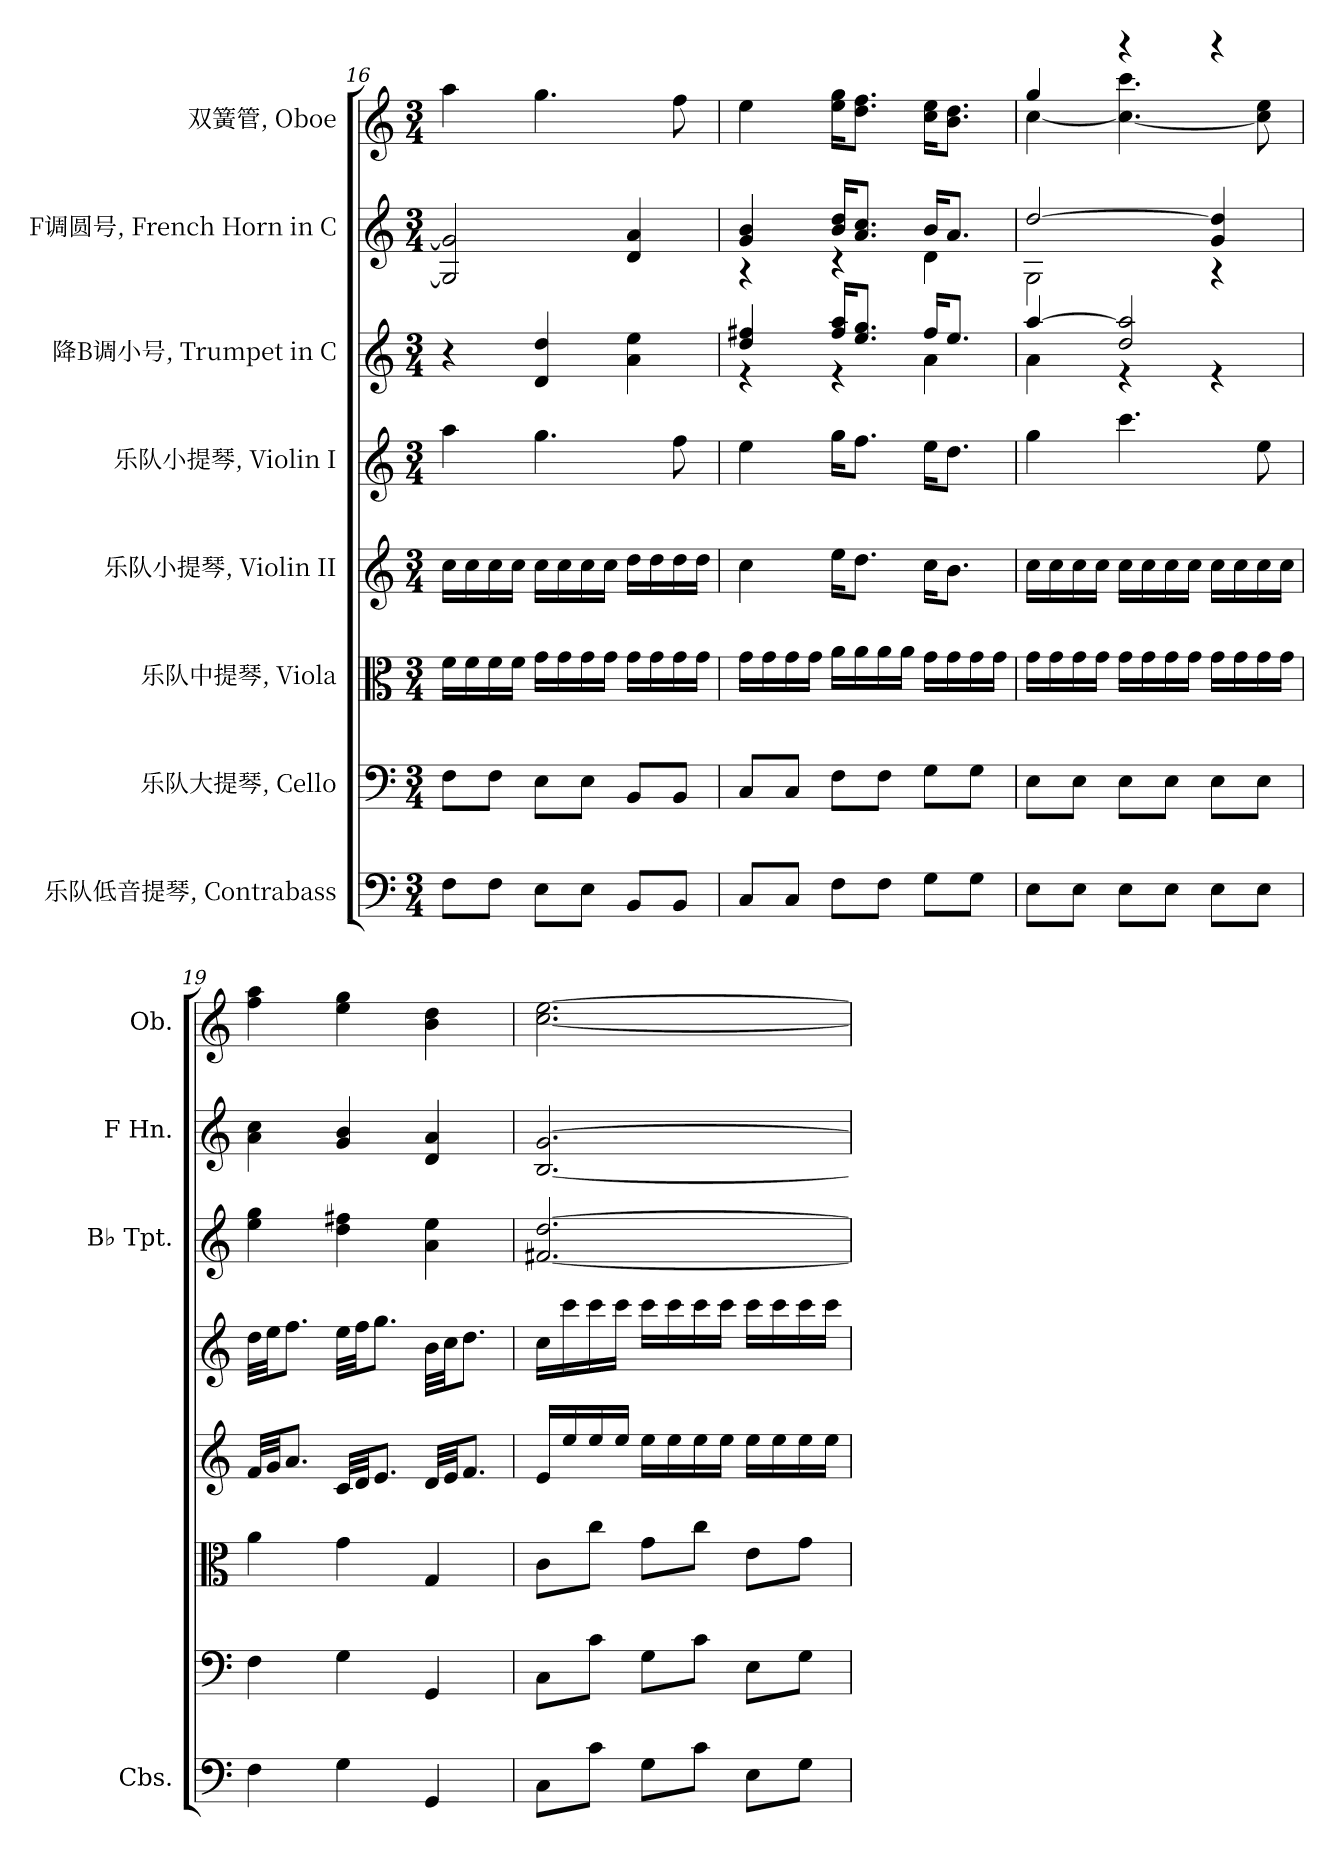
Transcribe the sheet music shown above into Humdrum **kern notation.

**kern	**kern	**kern	**kern	**kern	**kern	**kern	**kern
*part8	*part7	*part6	*part5	*part4	*part3	*part2	*part1
*staff8	*staff7	*staff6	*staff5	*staff4	*staff3	*staff2	*staff1
*I"乐队低音提琴, Contrabass	*I"乐队大提琴, Cello	*I"乐队中提琴, Viola	*I"乐队小提琴, Violin II	*I"乐队小提琴, Violin I	*I"降B调小号, Trumpet in C	*I"F调圆号, French Horn in C	*I"双簧管, Oboe
*I'Cbs.	*	*	*	*	*I'B♭ Tpt.	*I'F Hn.	*I'Ob.
*clefF4	*clefF4	*clefC3	*clefG2	*clefG2	*clefG2	*clefG2	*clefG2
*ITrd7c12	*	*	*	*	*ITrd1c2	*ITrd4c7	*
*k[]	*k[]	*k[]	*k[]	*k[]	*k[b-e-]	*k[b-]	*k[]
*M3/4	*M3/4	*M3/4	*M3/4	*M3/4	*M3/4	*M3/4	*M3/4
=16	=16	=16	=16	=16	=16	=16	=16
8FF\L	8F\L	16f\LL	16cc\LL	4aa\	4r	2C/] 2c/]	4aa\
.	.	16f\	16cc\	.	.	.	.
8FF\J	8F\J	16f\	16cc\	.	.	.	.
.	.	16f\JJ	16cc\JJ	.	.	.	.
8EE\L	8E\L	16g\LL	16cc\LL	4.gg\	4c/ 4cc/	.	4.gg\
.	.	16g\	16cc\	.	.	.	.
8EE\J	8E\J	16g\	16cc\	.	.	.	.
.	.	16g\JJ	16cc\JJ	.	.	.	.
8BBB/L	8BB/L	16g\LL	16dd\LL	.	4g\ 4dd\	4G/ 4d/	.
.	.	16g\	16dd\	.	.	.	.
8BBB/J	8BB/J	16g\	16dd\	8ff\	.	.	8ff\
.	.	16g\JJ	16dd\JJ	.	.	.	.
!!LO:PB:g=z
=17	=17	=17	=17	=17	=17	=17	=17
*	*	*	*	*	*^	*^	*
8CC/L	8C/L	16g\LL	4cc\	4ee\	4cc/ 4een/	4r	4c/ 4e/	4r	4ee\
.	.	16g\	.	.	.	.	.	.	.
8CC/J	8C/J	16g\	.	.	.	.	.	.	.
.	.	16g\JJ	.	.	.	.	.	.	.
8FF\L	8F\L	16a\LL	16ee\KL	16gg\KL	16ee/ 16gg/KL	4r	16e/ 16g/KL	4r	16ee\ 16gg\KL
.	.	16a\	8.dd\J	8.ff\J	8.dd/ 8.ff/J	.	8.d/ 8.f/J	.	8.dd\ 8.ff\J
8FF\J	8F\J	16a\	.	.	.	.	.	.	.
.	.	16a\JJ	.	.	.	.	.	.	.
8GG\L	8G\L	16g\LL	16cc\KL	16ee\KL	16ee/KL	4g\	16e/KL	4G\	16cc\ 16ee\KL
.	.	16g\	8.b\J	8.dd\J	8.dd/J	.	8.d/J	.	8.b\ 8.dd\J
8GG\J	8G\J	16g\	.	.	.	.	.	.	.
.	.	16g\JJ	.	.	.	.	.	.	.
=18	=18	=18	=18	=18	=18	=18	=18	=18	=18
*	*	*	*	*	*	*	*	*	*^
8EE\L	8E\L	16g\LL	16cc\LL	4gg\	[4gg/	4g\	[2g/	2C\	4gg/	[4cc\
.	.	16g\	16cc\	.	.	.	.	.	.	.
8EE\J	8E\J	16g\	16cc\	.	.	.	.	.	.	.
.	.	16g\JJ	16cc\JJ	.	.	.	.	.	.	.
8EE\L	8E\L	16g\LL	16cc\LL	4.ccc\	2cc/ 2gg/]	4r	.	.	4r	4.cc\_ 4.ccc\
.	.	16g\	16cc\	.	.	.	.	.	.	.
8EE\J	8E\J	16g\	16cc\	.	.	.	.	.	.	.
.	.	16g\JJ	16cc\JJ	.	.	.	.	.	.	.
8EE\L	8E\L	16g\LL	16cc\LL	.	.	4r	4c/ 4g/]	4r	4r	.
.	.	16g\	16cc\	.	.	.	.	.	.	.
8EE\J	8E\J	16g\	16cc\	8ee\	.	.	.	.	.	8cc\] 8ee\
.	.	16g\JJ	16cc\JJ	.	.	.	.	.	.	.
*	*	*	*	*	*v	*v	*	*	*v	*v
*	*	*	*	*	*	*v	*v	*
=19	=19	=19	=19	=19	=19	=19	=19
4FF\	4F\	4a\	32f/LLL	32dd\LLL	4dd\ 4ff\	4d\ 4f\	4ff\ 4aa\
.	.	.	32g/JJ	32ee\JJ	.	.	.
.	.	.	8.a/J	8.ff\J	.	.	.
4GG\	4G\	4g\	32c/LLL	32ee\LLL	4cc\ 4een\	4c/ 4e/	4ee\ 4gg\
.	.	.	32d/JJ	32ff\JJ	.	.	.
.	.	.	8.e/J	8.gg\J	.	.	.
4GGG/	4GG/	4G/	32d/LLL	32b\LLL	4g\ 4dd\	4G/ 4d/	4b\ 4dd\
.	.	.	32e/JJ	32cc\JJ	.	.	.
.	.	.	8.f/J	8.dd\J	.	.	.
!!LO:PB:g=z
=20	=20	=20	=20	=20	=20	=20	=20
8CC\L	8C\L	8c\L	16e/LL	16cc\LL	[2.en/ [2.cc/	[2.E/ [2.c/	[2.cc\ [2.ee\
.	.	.	16ee/	16ccc\	.	.	.
8C\J	8c\J	8cc\J	16ee/	16ccc\	.	.	.
.	.	.	16ee/JJ	16ccc\JJ	.	.	.
8GG\L	8G\L	8g\L	16ee\LL	16ccc\LL	.	.	.
.	.	.	16ee\	16ccc\	.	.	.
8C\J	8c\J	8cc\J	16ee\	16ccc\	.	.	.
.	.	.	16ee\JJ	16ccc\JJ	.	.	.
8EE\L	8E\L	8e\L	16ee\LL	16ccc\LL	.	.	.
.	.	.	16ee\	16ccc\	.	.	.
8GG\J	8G\J	8g\J	16ee\	16ccc\	.	.	.
.	.	.	16ee\JJ	16ccc\JJ	.	.	.
=	=	=	=	=	=	=	=
*-	*-	*-	*-	*-	*-	*-	*-
